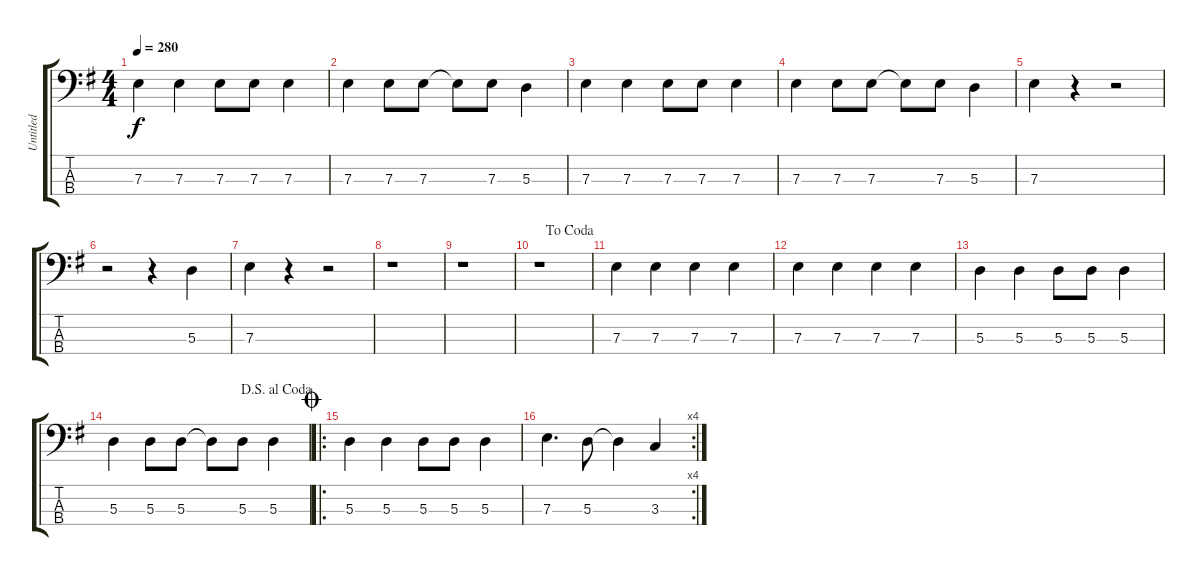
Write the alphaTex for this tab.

\track ("Untitled" "Untitled") {instrument electricbassfinger}
\staff {score tabs}
\tuning (G2 D2 A1 E1) {hide}
\ts (4 4)
\tempo 280
\clef f4
\ks g
7.3.4{dy f} 7.3.4 7.3.8 7.3.8 7.3.4 |
7.3.4 7.3.8 7.3.8 7.3{t}.8 7.3.8 5.3.4 |
7.3.4 7.3.4 7.3.8 7.3.8 7.3.4 |
7.3.4 7.3.8 7.3.8 7.3{t}.8 7.3.8 5.3.4 |
7.3.4 r.4 r.2 |
r.2 r.4 5.3.4 |
7.3.4 r.4 r.2 |
r.1 |
r.1 |
\jump dacoda
r.1 |
7.3.4 7.3.4 7.3.4 7.3.4 |
7.3.4 7.3.4 7.3.4 7.3.4 |
5.3.4 5.3.4 5.3.8 5.3.8 5.3.4 |
\jump dalsegnoalcoda
5.3.4 5.3.8 5.3.8 5.3{t}.8 5.3.8 5.3.4 |
\ro
\jump coda
5.3.4 5.3.4 5.3.8 5.3.8 5.3.4 |
\rc 4
7.3.4{d} 5.3.8 5.3{t}.4 3.3.4
